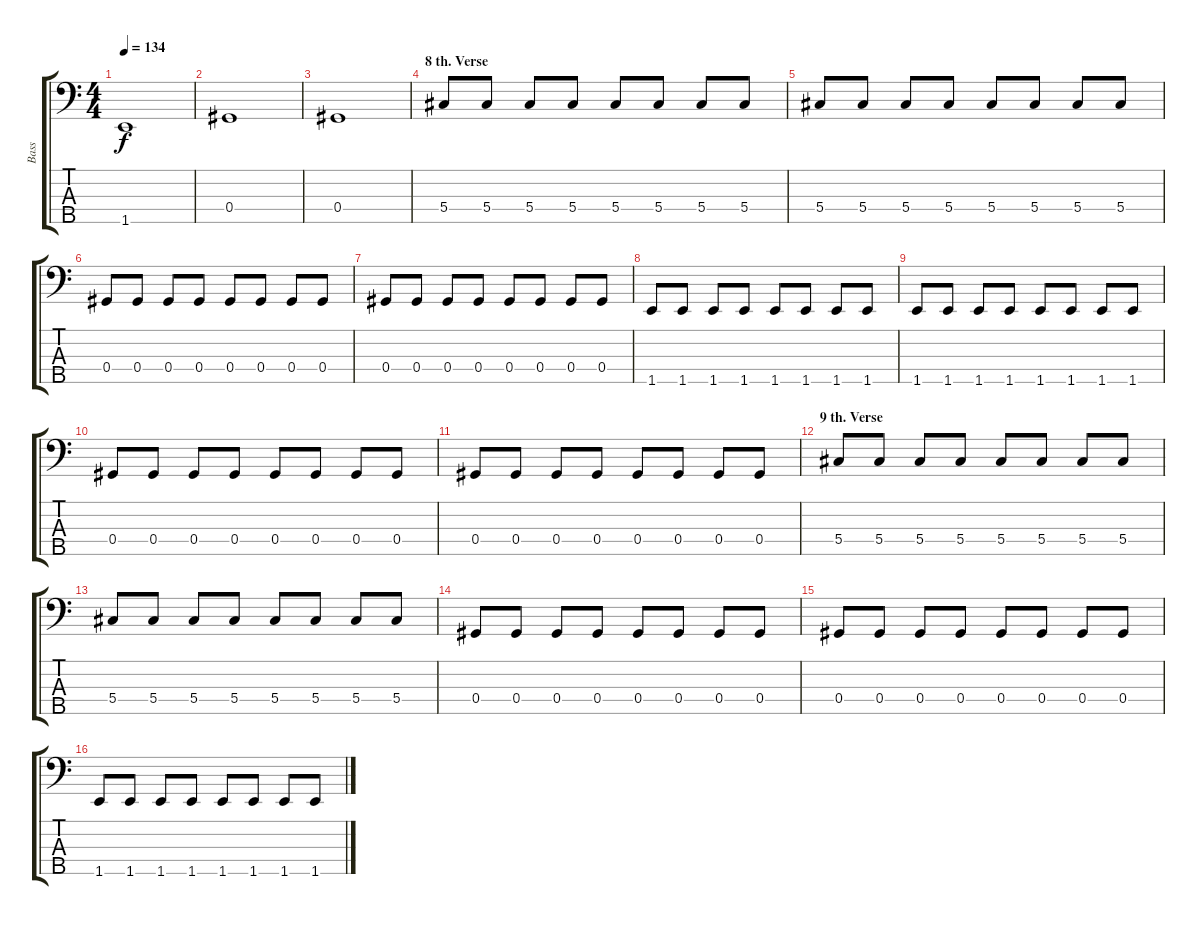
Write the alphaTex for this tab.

\track ("Bass" "Bass") {instrument electricbasspick}
\staff {score tabs}
\tuning (Bb2 Gb2 Db2 Ab1 Eb1) {hide}
\ts (4 4)
\tempo 134
\clef f4
\ks c
1.5.1{dy f} |
0.4.1 |
0.4.1 |
\section ("" "8 th. Verse")
5.4.8 5.4.8 5.4.8 5.4.8 5.4.8 5.4.8 5.4.8 5.4.8 |
5.4.8 5.4.8 5.4.8 5.4.8 5.4.8 5.4.8 5.4.8 5.4.8 |
0.4.8 0.4.8 0.4.8 0.4.8 0.4.8 0.4.8 0.4.8 0.4.8 |
0.4.8 0.4.8 0.4.8 0.4.8 0.4.8 0.4.8 0.4.8 0.4.8 |
1.5.8 1.5.8 1.5.8 1.5.8 1.5.8 1.5.8 1.5.8 1.5.8 |
1.5.8 1.5.8 1.5.8 1.5.8 1.5.8 1.5.8 1.5.8 1.5.8 |
0.4.8 0.4.8 0.4.8 0.4.8 0.4.8 0.4.8 0.4.8 0.4.8 |
0.4.8 0.4.8 0.4.8 0.4.8 0.4.8 0.4.8 0.4.8 0.4.8 |
\section ("" "9 th. Verse")
5.4.8 5.4.8 5.4.8 5.4.8 5.4.8 5.4.8 5.4.8 5.4.8 |
5.4.8 5.4.8 5.4.8 5.4.8 5.4.8 5.4.8 5.4.8 5.4.8 |
0.4.8 0.4.8 0.4.8 0.4.8 0.4.8 0.4.8 0.4.8 0.4.8 |
0.4.8 0.4.8 0.4.8 0.4.8 0.4.8 0.4.8 0.4.8 0.4.8 |
1.5.8 1.5.8 1.5.8 1.5.8 1.5.8 1.5.8 1.5.8 1.5.8
